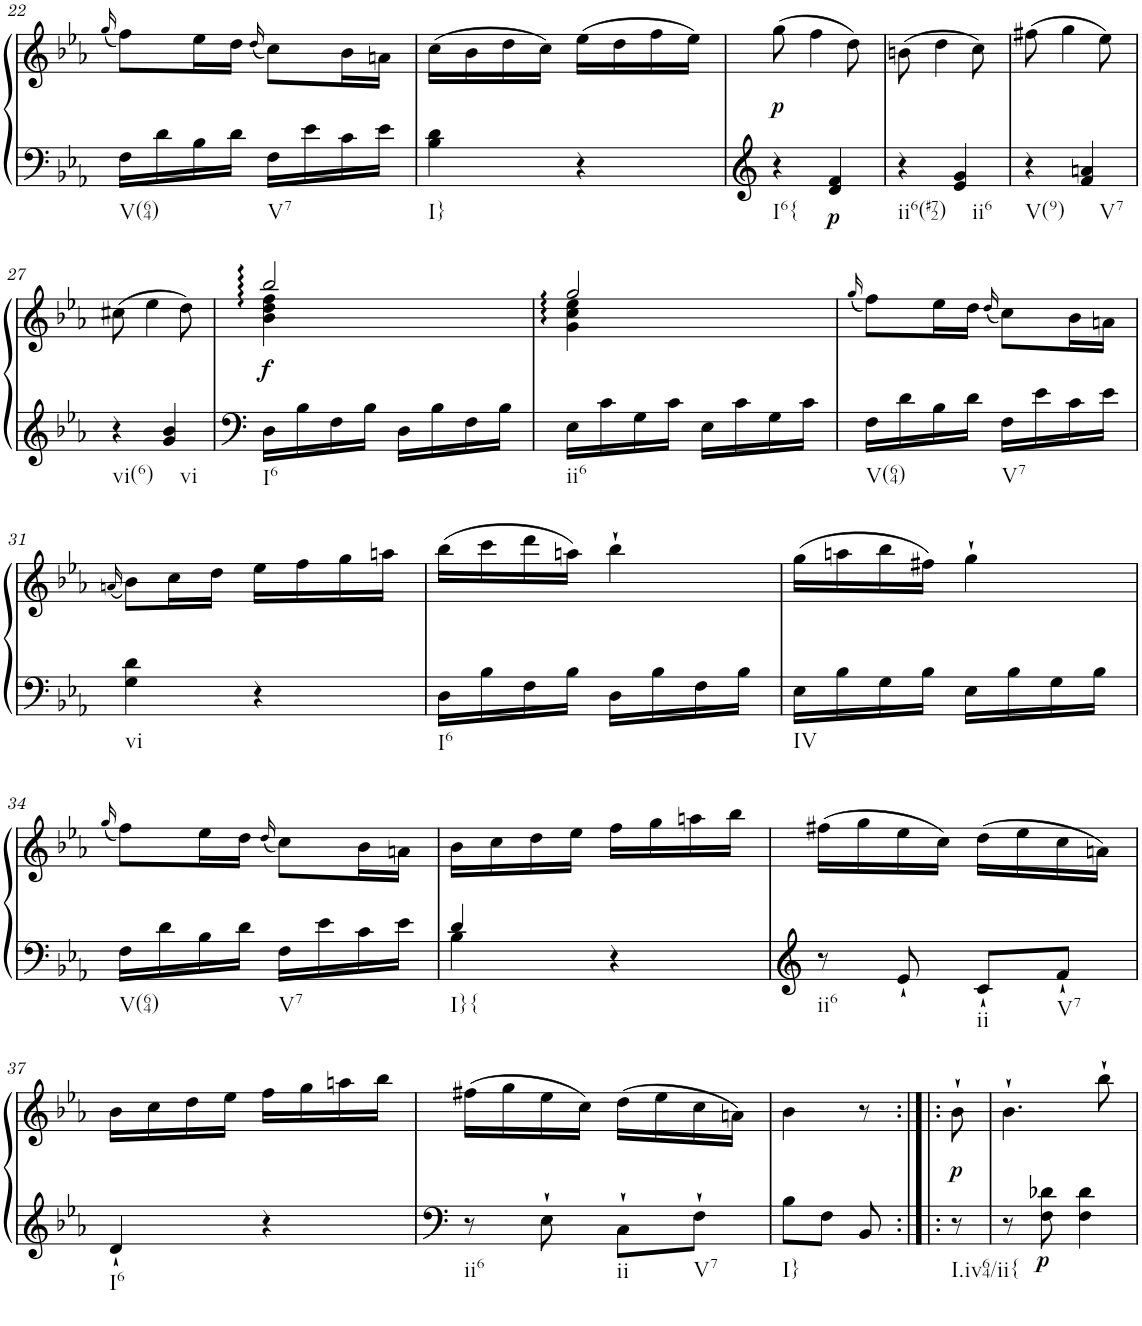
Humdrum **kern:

**kern	**kern	**dynam
*part1	*part1	*part1
*staff2	*staff1	*staff1/2
*I"Klavier linke Hand	*	*
!!LO:PB:g=z
*clefG2	*clefG2	*
*k[b-e-a-]	*k[b-e-a-]	*
*M2/4	*M2/4	*
=22	=22	=22
.	(16qgg/	.
!LO:TX:b:t=V(64)	!	!
16F\LL	8ff\L)	.
16d\	.	.
16B-\	16ee-\L	.
16d\JJ	16dd\JJ	.
.	(16qdd/	.
!LO:TX:b:t=V7	!	!
16F\LL	8cc\L)	.
16e-\	.	.
16c\	16b-\L	.
16e-\JJ	16an\JJ	.
=23	=23	=23
!LO:TX:b:t=I}	!	!
4B-\ 4d\	(16cc\LL	.
.	16b-\	.
.	16dd\	.
.	16cc\JJ)	.
4r	(16ee-\LL	.
.	16dd\	.
.	16ff\	.
.	16ee-\JJ)	.
=24	=24	=24
!LO:TX:b:t=I6{	!	!
!	!	!LO:DY:b
4r	(8gg\	p
.	4ff\	.
!	!	!LO:DY:b=2
4d/ 4f/	.	p
.	8dd\)	.
=25	=25	=25
!LO:TX:b:t=ii6(#72)	!	!
4r	(8bn\	.
.	4dd\	.
!LO:TX:b:t=ii6	!	!
4e-/ 4g/	.	.
.	8cc\)	.
=26	=26	=26
!LO:TX:b:t=V(9)	!	!
4r	(8ff#X\	.
.	4gg\	.
!LO:TX:b:t=V7	!	!
4f/ 4an/	.	.
.	8ee-\)	.
!!LO:LB:g=z
=27	=27	=27
!LO:TX:b:t=vi(6)	!	!
4r	(8cc#X\	.
.	4ee-\	.
!LO:TX:b:t=vi	!	!
4g/ 4b-/	.	.
.	8dd\)	.
=28	=28	=28
*	*^	*
!LO:TX:b:t=I6	!	!	!
!	!	!	!LO:DY:b
16D\LL	2bb-/	4b-\ 4dd\ 4ff\	f
16B-\	.	.	.
16F\	.	.	.
16B-\JJ	.	.	.
16D\LL	.	4ryy	.
16B-\	.	.	.
16F\	.	.	.
16B-\JJ	.	.	.
=29	=29	=29	=29
!LO:TX:b:t=ii6	!	!	!
16E-\LL	2gg/	4g\ 4cc\ 4ee-\	.
16c\	.	.	.
16G\	.	.	.
16c\JJ	.	.	.
16E-\LL	.	4ryy	.
16c\	.	.	.
16G\	.	.	.
16c\JJ	.	.	.
*	*v	*v	*
=30	=30	=30
.	(16qgg/	.
!LO:TX:b:t=V(64)	!	!
16F\LL	8ff\L)	.
16d\	.	.
16B-\	16ee-\L	.
16d\JJ	16dd\JJ	.
.	(16qdd/	.
!LO:TX:b:t=V7	!	!
16F\LL	8cc\L)	.
16e-\	.	.
16c\	16b-\L	.
16e-\JJ	16an\JJ	.
!!LO:LB:g=z
=31	=31	=31
.	(16qan/	.
!LO:TX:b:t=vi	!	!
4G\ 4d\	8b-\L)	.
.	16cc\L	.
.	16dd\JJ	.
4r	16ee-\LL	.
.	16ff\	.
.	16gg\	.
.	16aan\JJ	.
=32	=32	=32
!LO:TX:b:t=I6	!	!
16D\LL	(16bb-\LL	.
16B-\	16ccc\	.
16F\	16ddd\	.
16B-\JJ	16aan\JJ)	.
16D\LL	4bb-`\	.
16B-\	.	.
16F\	.	.
16B-\JJ	.	.
=33	=33	=33
!LO:TX:b:t=IV	!	!
16E-\LL	(16gg\LL	.
16B-\	16aan\	.
16G\	16bb-\	.
16B-\JJ	16ff#X\JJ)	.
16E-\LL	4gg`\	.
16B-\	.	.
16G\	.	.
16B-\JJ	.	.
!!LO:LB:g=z
=34	=34	=34
.	(16qgg/	.
!LO:TX:b:t=V(64)	!	!
16F\LL	8ff\L)	.
16d\	.	.
16B-\	16ee-\L	.
16d\JJ	16dd\JJ	.
.	(16qdd/	.
!LO:TX:b:t=V7	!	!
16F\LL	8cc\L)	.
16e-\	.	.
16c\	16b-\L	.
16e-\JJ	16an\JJ	.
=35	=35	=35
*^	*	*
!LO:TX:b:t=I}{	!	!	!
4d/	4B-\	16b-\LL	.
.	.	16cc\	.
.	.	16dd\	.
.	.	16ee-\JJ	.
4r	4ryy	16ff\LL	.
.	.	16gg\	.
.	.	16aan\	.
.	.	16bb-\JJ	.
*v	*v	*	*
=36	=36	=36
!LO:TX:b:t=ii6	!	!
8r	(16ff#X\LL	.
.	16gg\	.
8e-`/	16ee-\	.
.	16cc\JJ)	.
!LO:TX:b:t=ii	!	!
8c`/L	(16dd\LL	.
.	16ee-\	.
!LO:TX:b:t=V7	!	!
8f`/J	16cc\	.
.	16an\JJ)	.
!!LO:LB:g=z
=37	=37	=37
!LO:TX:b:t=I6	!	!
4d`/	16b-\LL	.
.	16cc\	.
.	16dd\	.
.	16ee-\JJ	.
4r	16ff\LL	.
.	16gg\	.
.	16aan\	.
.	16bb-\JJ	.
=38	=38	=38
!LO:TX:b:t=ii6	!	!
8r	(16ff#X\LL	.
.	16gg\	.
8E-`\	16ee-\	.
.	16cc\JJ)	.
!LO:TX:b:t=ii	!	!
8C`\L	(16dd\LL	.
.	16ee-\	.
!LO:TX:b:t=V7	!	!
8F`\J	16cc\	.
.	16an\JJ)	.
=39	=39	=39
!LO:TX:b:t=I}	!	!
8B-\L	4b-\	.
8F\J	.	.
8BB-/	8r	.
=39X1:|!|:	=39X1:|!|:	=39X1:|!|:
*^	*	*
!LO:TX:b:t=I.iv64/ii{	!	!	!
!	!	!	!LO:DY:b
8r	8ryy	8b-`\	p
=40	=40	=40	=40
8r	8ryy	4.b-`\	.
!	!	!	!LO:DY:b=2
8F\ 8d-X\	4.ryy	.	p
4F\ 4d-\	.	.	.
.	.	8bb-`\	.
*v	*v	*	*
=	=	=
*-	*-	*-
